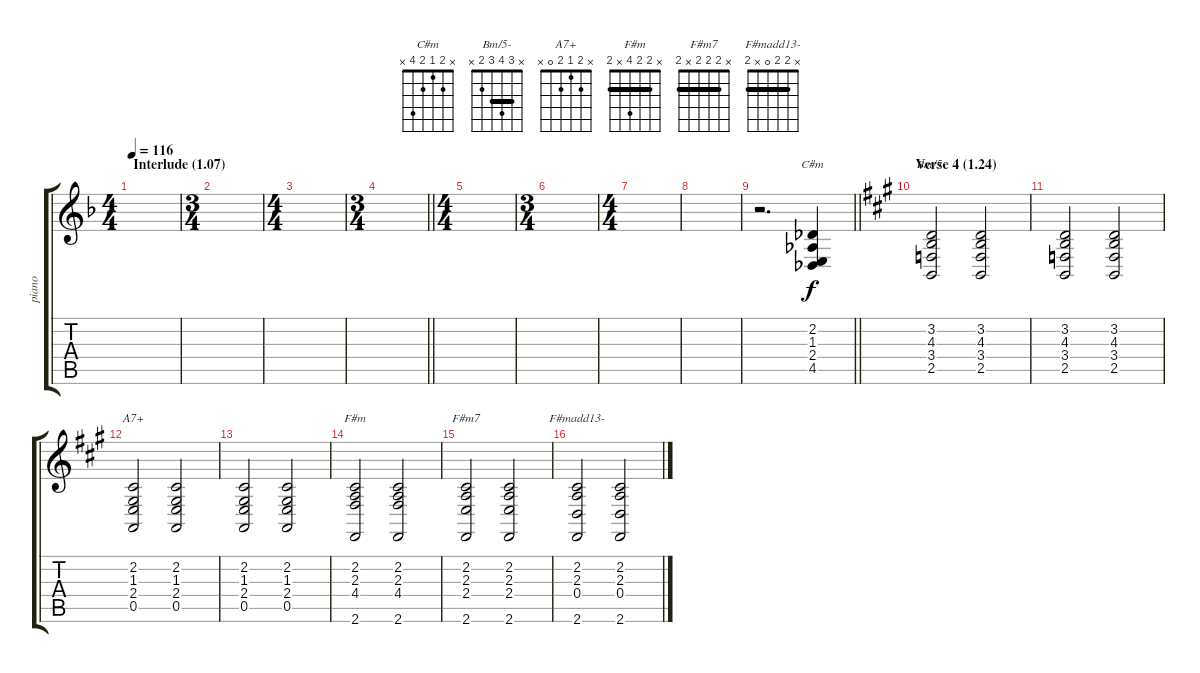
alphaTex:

\track ("piano" "piano") {instrument acousticgrandpiano}
\staff {score tabs}
\tuning (E4 B3 G3 D3 A2 E2) {hide}
\chord ("C#m" x 2 1 2 4 x)
\chord ("Bm/5-" x 3 4 3 2 x) {barre 3}
\chord ("A7+" x 2 1 2 0 x)
\chord ("F#m" x 2 2 4 x 2) {barre 2}
\chord ("F#m7" x 2 2 2 x 2) {barre 2}
\chord ("F#madd13-" x 2 2 0 x 2) {barre 2}
\ts (4 4)
\section ("" "Interlude (1.07)")
\tempo 116
\clef g2
\ks f
|
\ts (3 4)
|
\ts (4 4)
|
\ts (3 4)
\barLineRight lightlight
|
\ts (4 4)
|
\ts (3 4)
|
\ts (4 4)
|
|
\barLineRight lightlight
r.2{d} (2.2 1.3 2.4 4.5).4{ch "C#m"} |
\section ("" "Verse 4 (1.24)")
\ks a
(3.2 4.3 3.4 2.5).2{ch "Bm/5-"} (3.2 4.3 3.4 2.5).2 |
(3.2 4.3 3.4 2.5).2 (3.2 4.3 3.4 2.5).2 |
(2.2 1.3 2.4 0.5).2{ch "A7+"} (2.2 1.3 2.4 0.5).2 |
(2.2 1.3 2.4 0.5).2 (2.2 1.3 2.4 0.5).2 |
(2.2 2.3 4.4 2.6).2{ch "F#m"} (2.2 2.3 4.4 2.6).2 |
(2.2 2.3 2.4 2.6).2{ch "F#m7"} (2.2 2.3 2.4 2.6).2 |
(2.2 2.3 0.4 2.6).2{ch "F#madd13-"} (2.2 2.3 0.4 2.6).2
